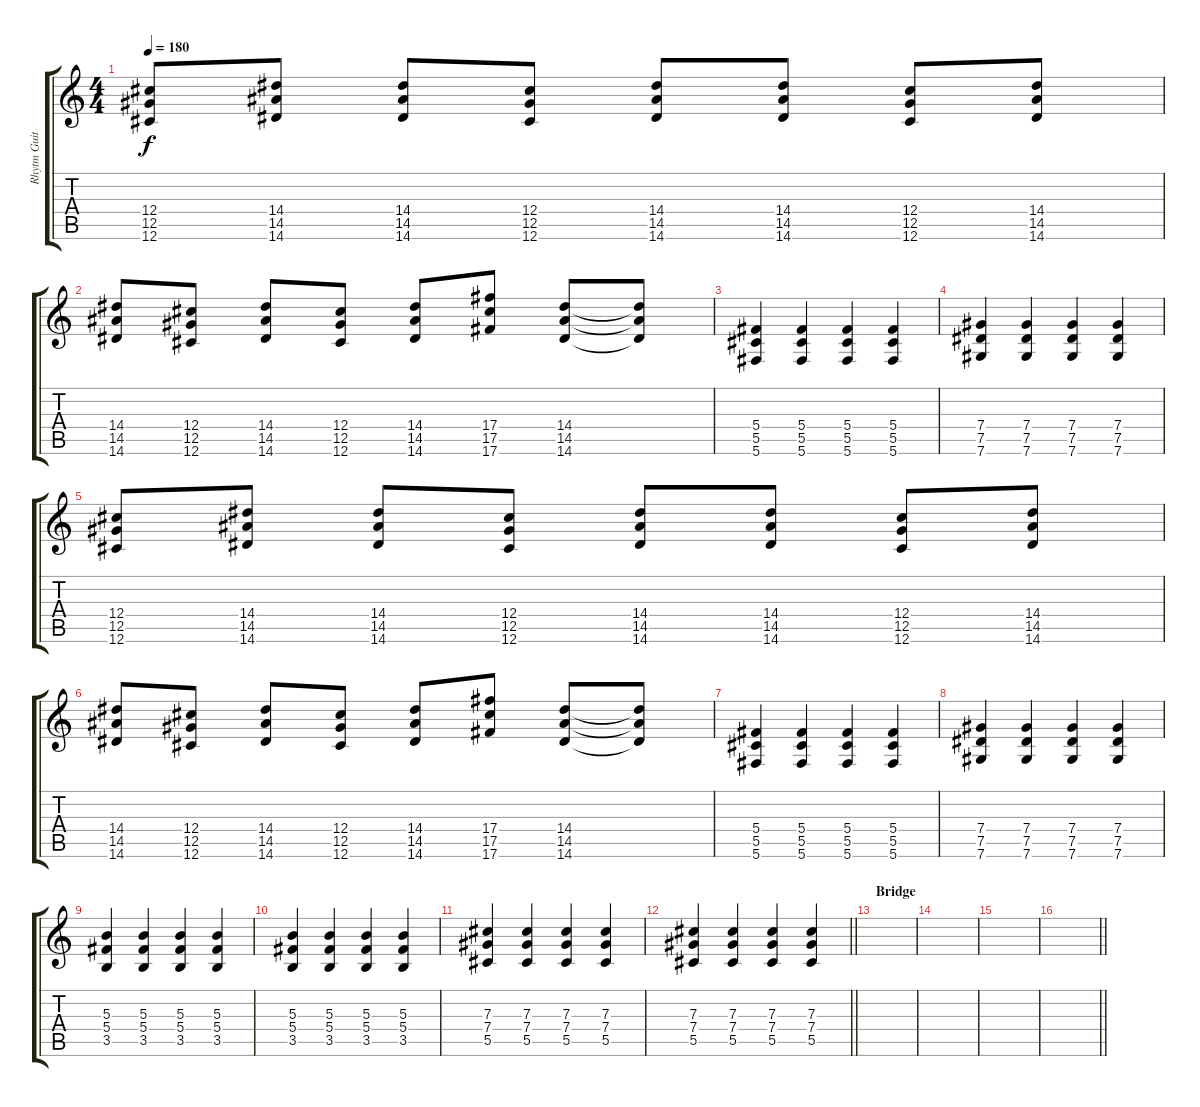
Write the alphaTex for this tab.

\track ("Rhytm Guitar [R]" "Rhytm Guit") {instrument distortionguitar}
\staff {score tabs}
\tuning (Eb4 Bb3 Gb3 Db3 Ab2 Db2) {hide}
\ts (4 4)
\tempo 180
\clef g2
\ks c
(12.4 12.5 12.6).8{dy f} (14.4 14.5 14.6).8 (14.4 14.5 14.6).8 (12.4 12.5 12.6).8 (14.4 14.5 14.6).8 (14.4 14.5 14.6).8 (12.4 12.5 12.6).8 (14.4 14.5 14.6).8 |
(14.4 14.5 14.6).8 (12.4 12.5 12.6).8 (14.4 14.5 14.6).8 (12.4 12.5 12.6).8 (14.4 14.5 14.6).8 (17.4 17.5 17.6).8 (14.4 14.5 14.6).8 (14.4{t} 14.5{t} 14.6{t}).8 |
(5.4 5.5 5.6).4 (5.4 5.5 5.6).4 (5.4 5.5 5.6).4 (5.4 5.5 5.6).4 |
(7.4 7.5 7.6).4 (7.4 7.5 7.6).4 (7.4 7.5 7.6).4 (7.4 7.5 7.6).4 |
(12.4 12.5 12.6).8 (14.4 14.5 14.6).8 (14.4 14.5 14.6).8 (12.4 12.5 12.6).8 (14.4 14.5 14.6).8 (14.4 14.5 14.6).8 (12.4 12.5 12.6).8 (14.4 14.5 14.6).8 |
(14.4 14.5 14.6).8 (12.4 12.5 12.6).8 (14.4 14.5 14.6).8 (12.4 12.5 12.6).8 (14.4 14.5 14.6).8 (17.4 17.5 17.6).8 (14.4 14.5 14.6).8 (14.4{t} 14.5{t} 14.6{t}).8 |
(5.4 5.5 5.6).4 (5.4 5.5 5.6).4 (5.4 5.5 5.6).4 (5.4 5.5 5.6).4 |
(7.4 7.5 7.6).4 (7.4 7.5 7.6).4 (7.4 7.5 7.6).4 (7.4 7.5 7.6).4 |
(5.3 5.4 3.5).4 (5.3 5.4 3.5).4 (5.3 5.4 3.5).4 (5.3 5.4 3.5).4 |
(5.3 5.4 3.5).4 (5.3 5.4 3.5).4 (5.3 5.4 3.5).4 (5.3 5.4 3.5).4 |
(7.3 7.4 5.5).4 (7.3 7.4 5.5).4 (7.3 7.4 5.5).4 (7.3 7.4 5.5).4 |
\barLineRight lightlight
(7.3 7.4 5.5).4 (7.3 7.4 5.5).4 (7.3 7.4 5.5).4 (7.3 7.4 5.5).4 |
\section ("" "Bridge")
|
|
|
\barLineRight lightlight
